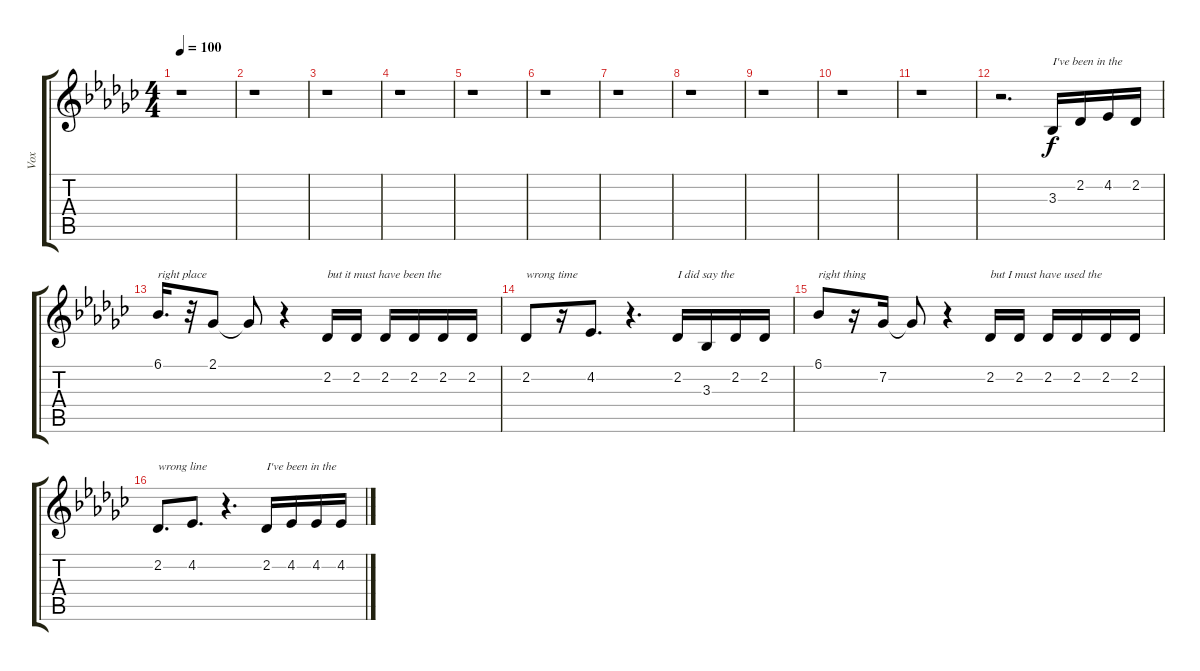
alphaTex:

\track ("Vox" "Vox") {instrument lead1square}
\staff {score tabs}
\tuning (E4 B3 G3 D3 A2 E2) {hide}
\ts (4 4)
\tempo 100
\clef g2
\ks ebminor
r.1{dy f instrument lead1square} |
r.1 |
r.1 |
r.1 |
r.1 |
r.1 |
r.1 |
r.1 |
r.1 |
r.1 |
r.1 |
r.2{d} 3.3.16{txt "I've been in the"} 2.2.16 4.2.16 2.2.16 |
6.1.16{d txt "right place"} r.32 2.1.8 2.1{t}.8 r.4 2.2.16{txt "but it must have been the"} 2.2.16 2.2.16 2.2.16 2.2.16 2.2.16 |
2.2.8{txt "wrong time"} r.16 4.2.8{d} r.4{d} 2.2.16{txt "I did say the"} 3.3.16 2.2.16 2.2.16 |
6.1.8{txt "right thing"} r.16 7.2.16 7.2{t}.8 r.4 2.2.16{txt "but I must have used the"} 2.2.16 2.2.16 2.2.16 2.2.16 2.2.16 |
2.2.8{d txt "wrong line"} 4.2.8{d} r.4{d} 2.2.16{txt "I've been in the"} 4.2.16 4.2.16 4.2.16
